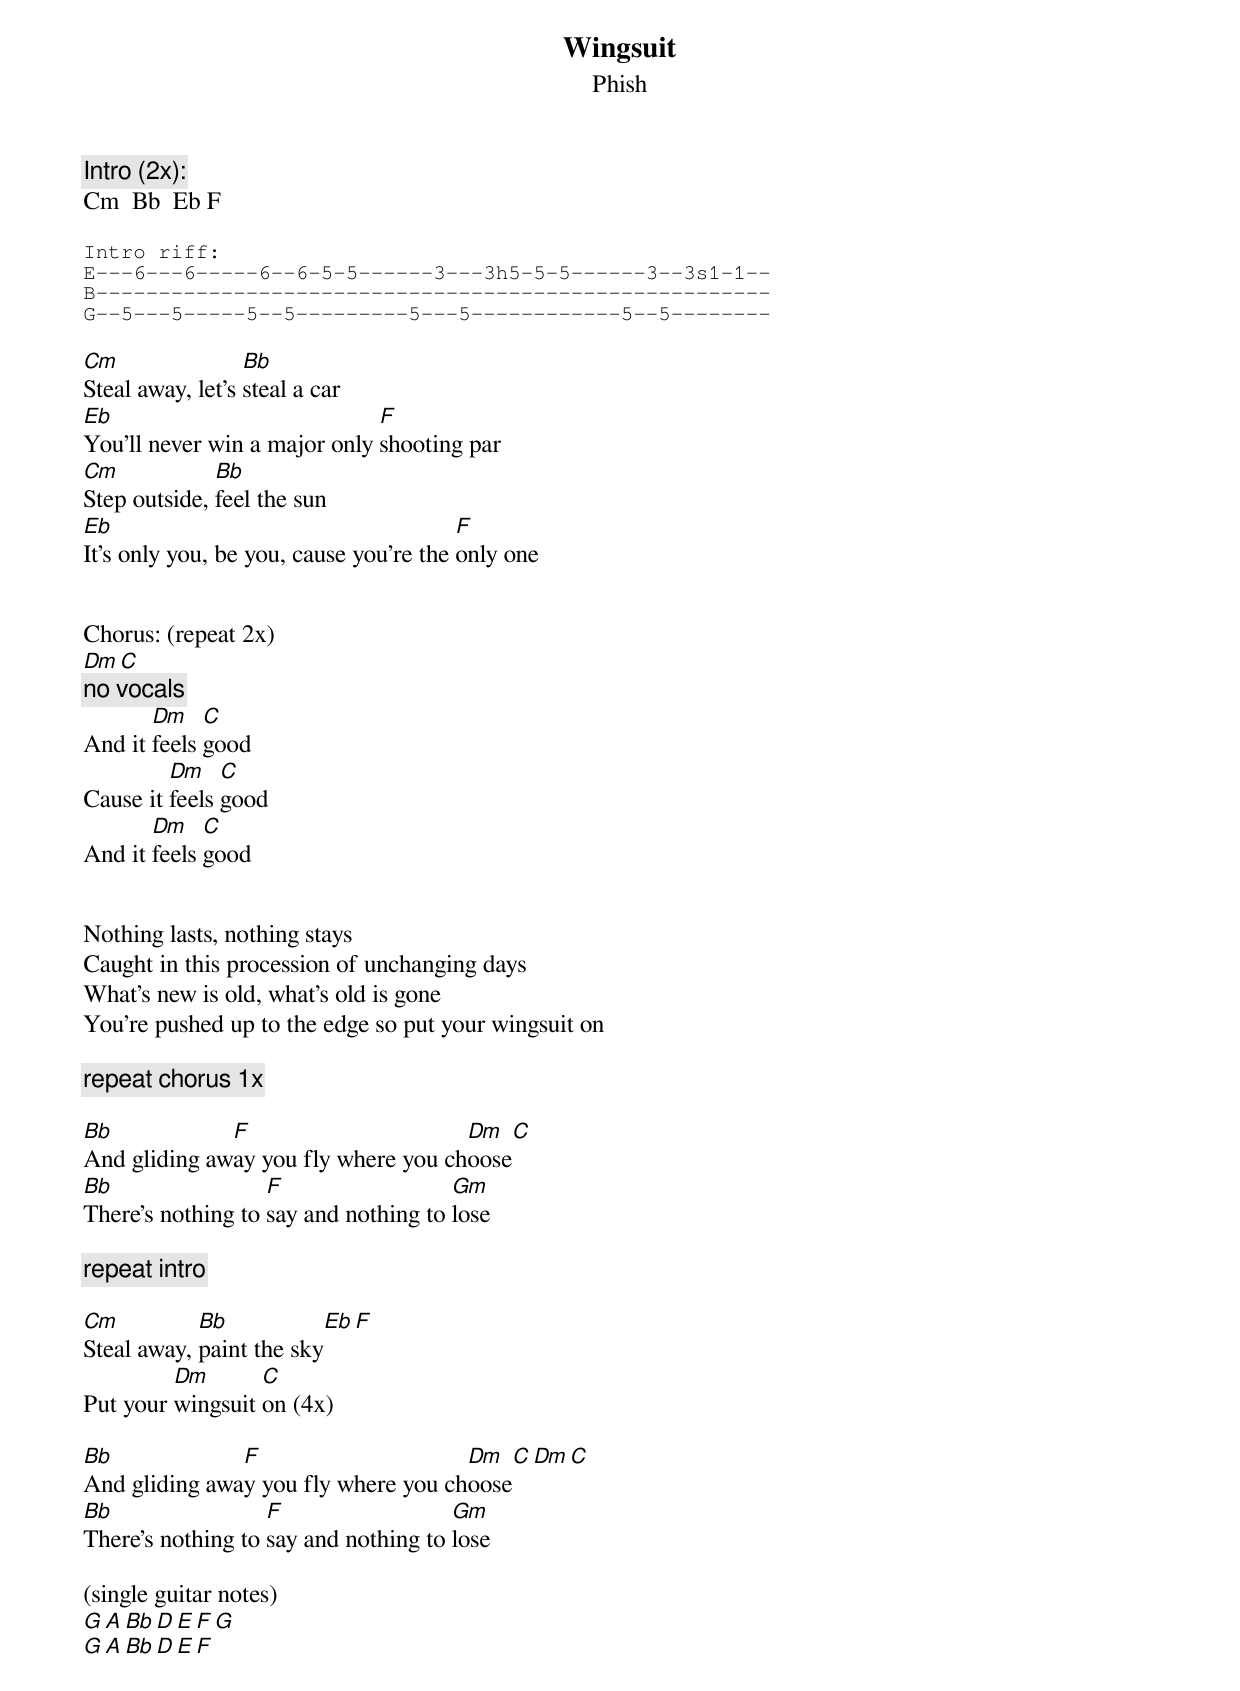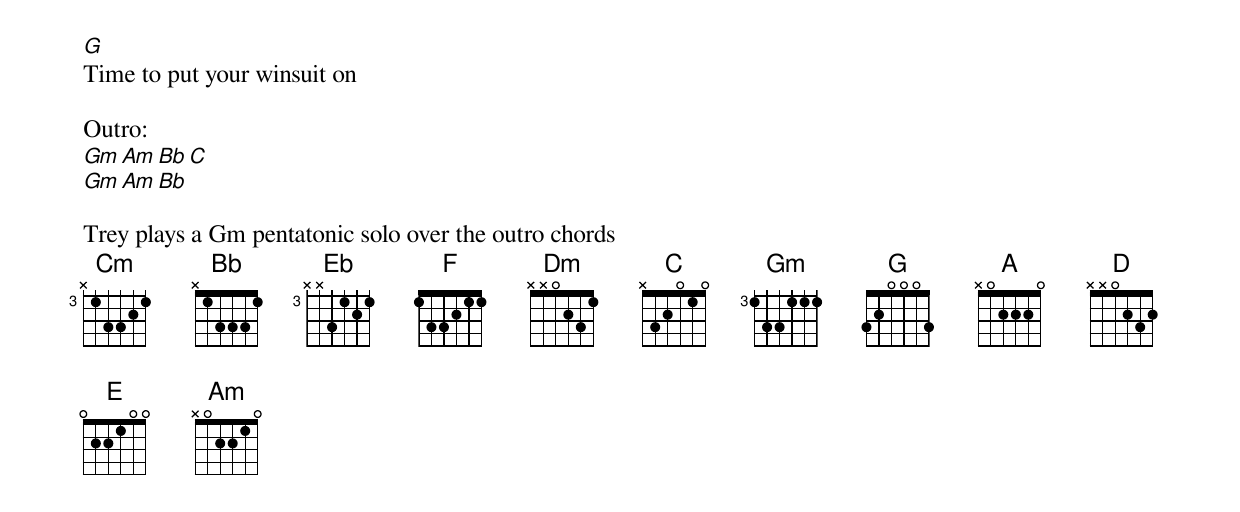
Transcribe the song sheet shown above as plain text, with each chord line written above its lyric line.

Wingsuit
Phish

Intro (2x):
Cm  Bb  Eb F

Intro riff:
E---6---6-----6--6-5-5------3---3h5-5-5------3--3s1-1--
B------------------------------------------------------
G--5---5-----5--5---------5---5------------5--5--------

Cm                Bb
Steal away, let's steal a car
Eb    	                      F
You'll never win a major only shooting par
Cm            Bb
Step outside, feel the sun
Eb                                      F
It's only you, be you, cause you're the only one


Chorus: (repeat 2x)
       Dm   C
[no vocals]
       Dm    C
And it feels good
         Dm    C
Cause it feels good
       Dm    C
And it feels good


Nothing lasts, nothing stays
Caught in this procession of unchanging days
What's new is old, what's old is gone
You're pushed up to the edge so put your wingsuit on

[repeat chorus 1x]

Bb            F                      Dm    C
And gliding away you fly where you choose
Bb                 F                  Gm
There's nothing to say and nothing to lose

[repeat intro]

Cm          Bb             Eb    F
Steal away, paint the sky
         Dm       C
Put your wingsuit on (4x)

Bb             F                     Dm    C  Dm  C
And gliding away you fly where you choose
Bb                 F                  Gm
There's nothing to say and nothing to lose

(single guitar notes)
G A Bb D E F G
G A Bb D E F
G
Time to put your winsuit on

Outro:
Gm Am Bb C
Gm Am Bb

Trey plays a Gm pentatonic solo over the outro chords
